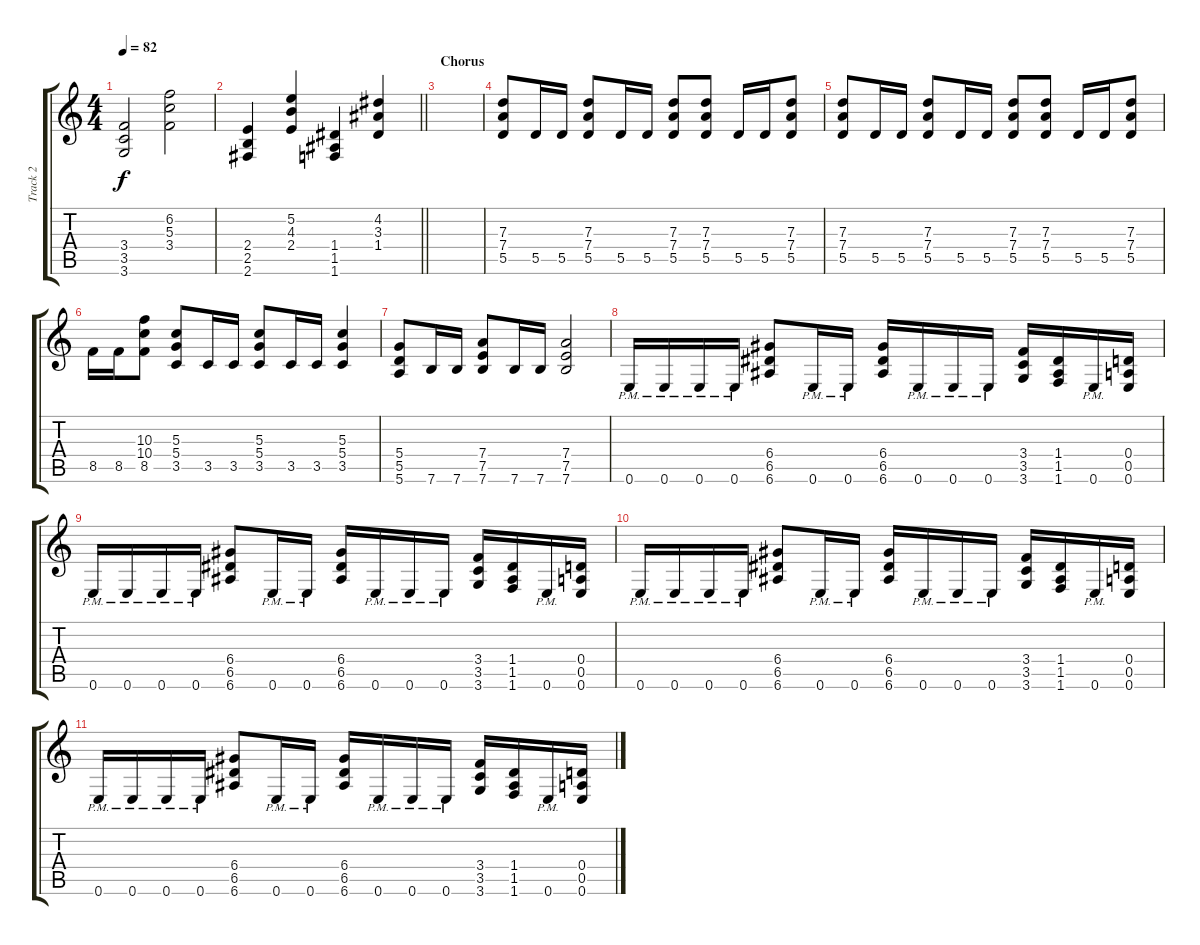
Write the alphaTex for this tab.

\track ("Track 2" "Track 2") {instrument distortionguitar}
\staff {score tabs}
\tuning (E4 B3 G3 D3 A2 E2) {hide}
\ts (4 4)
\tempo 82
\clef g2
\ks c
(3.4 3.5 3.6).2{dy f} (6.2 5.3 3.4).2 |
\barLineRight lightlight
(2.4 2.5 2.6).4 (5.2 4.3 2.4).4 (1.4 1.5 1.6).4 (4.2 3.3 1.4).4 |
\section ("" "Chorus")
|
(7.3 7.4 5.5).8 5.5.16 5.5.16 (7.3 7.4 5.5).8 5.5.16 5.5.16 (7.3 7.4 5.5).8 (7.3 7.4 5.5).8 5.5.16 5.5.16 (7.3 7.4 5.5).8 |
(7.3 7.4 5.5).8 5.5.16 5.5.16 (7.3 7.4 5.5).8 5.5.16 5.5.16 (7.3 7.4 5.5).8 (7.3 7.4 5.5).8 5.5.16 5.5.16 (7.3 7.4 5.5).8 |
8.5.16 8.5.16 (10.3 10.4 8.5).8 (5.3 5.4 3.5).8 3.5.16 3.5.16 (5.3 5.4 3.5).8 3.5.16 3.5.16 (5.3 5.4 3.5).4 |
(5.4 5.5 5.6).8 7.6.16 7.6.16 (7.4 7.5 7.6).8 7.6.16 7.6.16 (7.4 7.5 7.6).2 |
0.6{pm}.16 0.6{pm}.16 0.6{pm}.16 0.6{pm}.16 (6.4 6.5 6.6).8 0.6{pm}.16 0.6{pm}.16 (6.4 6.5 6.6).16 0.6{pm}.16 0.6{pm}.16 0.6{pm}.16 (3.4 3.5 3.6).16 (1.4 1.5 1.6).16 0.6{pm}.16 (0.4 0.5 0.6).16 |
0.6{pm}.16 0.6{pm}.16 0.6{pm}.16 0.6{pm}.16 (6.4 6.5 6.6).8 0.6{pm}.16 0.6{pm}.16 (6.4 6.5 6.6).16 0.6{pm}.16 0.6{pm}.16 0.6{pm}.16 (3.4 3.5 3.6).16 (1.4 1.5 1.6).16 0.6{pm}.16 (0.4 0.5 0.6).16 |
0.6{pm}.16 0.6{pm}.16 0.6{pm}.16 0.6{pm}.16 (6.4 6.5 6.6).8 0.6{pm}.16 0.6{pm}.16 (6.4 6.5 6.6).16 0.6{pm}.16 0.6{pm}.16 0.6{pm}.16 (3.4 3.5 3.6).16 (1.4 1.5 1.6).16 0.6{pm}.16 (0.4 0.5 0.6).16 |
0.6{pm}.16 0.6{pm}.16 0.6{pm}.16 0.6{pm}.16 (6.4 6.5 6.6).8 0.6{pm}.16 0.6{pm}.16 (6.4 6.5 6.6).16 0.6{pm}.16 0.6{pm}.16 0.6{pm}.16 (3.4 3.5 3.6).16 (1.4 1.5 1.6).16 0.6{pm}.16 (0.4 0.5 0.6).16
